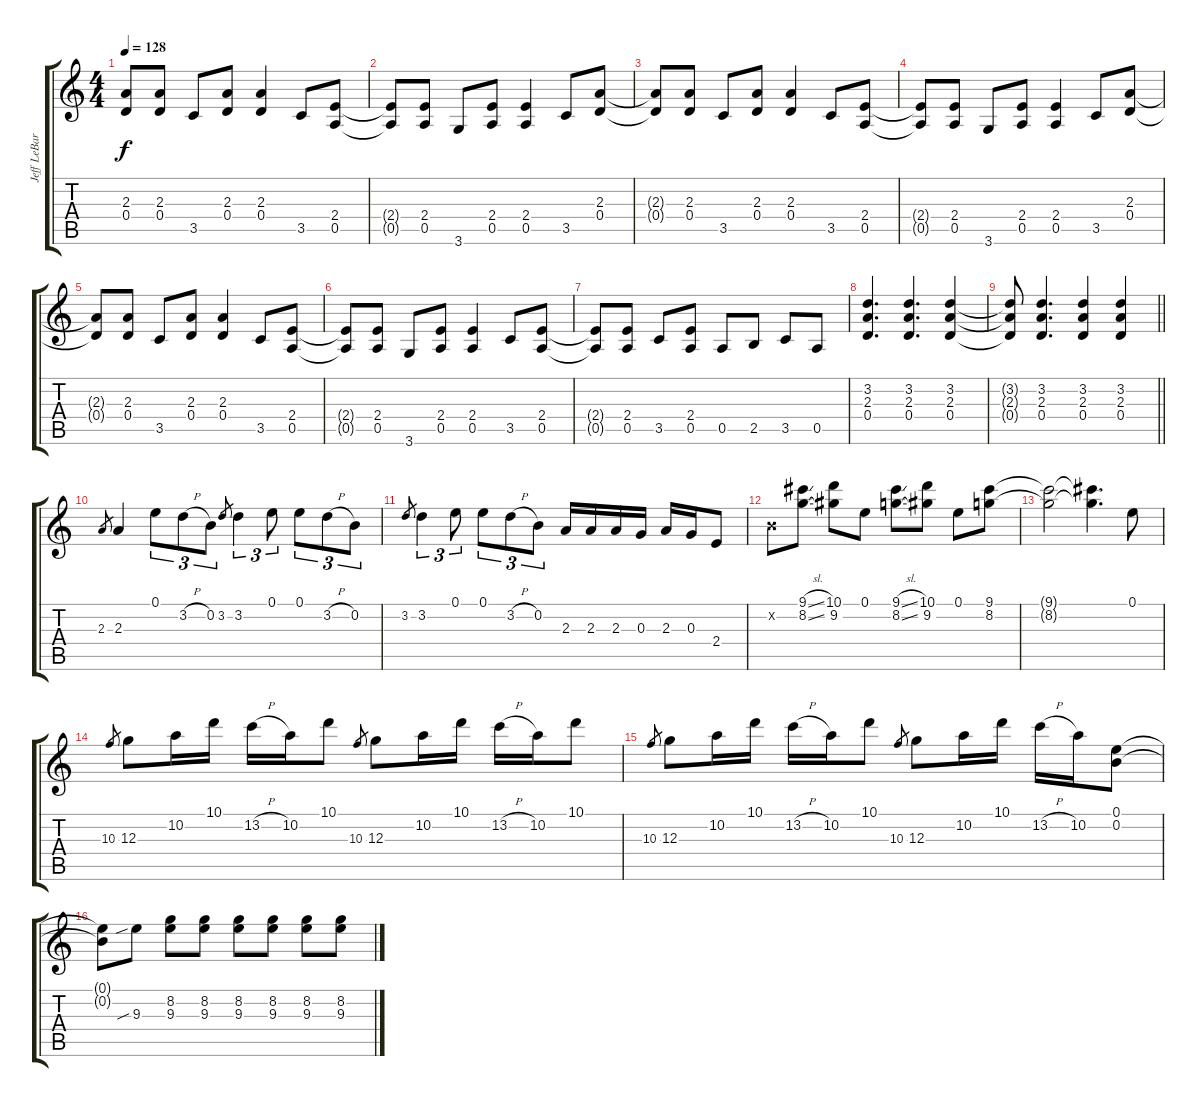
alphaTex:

\track ("Jeff LeBar" "Jeff LeBar") {instrument distortionguitar}
\staff {score tabs}
\tuning (E4 B3 G3 D3 A2 E2) {hide}
\ts (4 4)
\tempo 128
\clef g2
\ks c
(2.3{t} 0.4{t}).8{dy f} (2.3 0.4).8 3.5.8 (2.3 0.4).8 (2.3 0.4).4 3.5.8 (2.4 0.5).8 |
(2.4{t} 0.5{t}).8 (2.4 0.5).8 3.6.8 (2.4 0.5).8 (2.4 0.5).4 3.5.8 (2.3 0.4).8 |
(2.3{t} 0.4{t}).8 (2.3 0.4).8 3.5.8 (2.3 0.4).8 (2.3 0.4).4 3.5.8 (2.4 0.5).8 |
(2.4{t} 0.5{t}).8 (2.4 0.5).8 3.6.8 (2.4 0.5).8 (2.4 0.5).4 3.5.8 (2.3 0.4).8 |
(2.3{t} 0.4{t}).8 (2.3 0.4).8 3.5.8 (2.3 0.4).8 (2.3 0.4).4 3.5.8 (2.4 0.5).8 |
(2.4{t} 0.5{t}).8 (2.4 0.5).8 3.6.8 (2.4 0.5).8 (2.4 0.5).4 3.5.8 (2.4 0.5).8 |
(2.4{t} 0.5{t}).8 (2.4 0.5).8 3.5.8 (2.4 0.5).8 0.5.8 2.5.8 3.5.8 0.5.8 |
(3.2 2.3 0.4).4{d} (3.2 2.3 0.4).4{d} (3.2 2.3 0.4).4 |
\barLineRight lightlight
(3.2{t} 2.3{t} 0.4{t}).8 (3.2 2.3 0.4).4{d} (3.2 2.3 0.4).4 (3.2 2.3 0.4).4 |
2.3.8{gr} 2.3.4{volume 14 instrument distortionguitar} 0.1.8{tu (3 2)} 3.2{h}.8{tu (3 2)} 0.2.8{tu (3 2)} 3.2.8{gr} 3.2.4{tu (3 2)} 0.1.8{tu (3 2)} 0.1.8{tu (3 2)} 3.2{h}.8{tu (3 2)} 0.2.8{tu (3 2)} |
3.2.8{gr} 3.2.4{tu (3 2)} 0.1.8{tu (3 2)} 0.1.8{tu (3 2)} 3.2{h}.8{tu (3 2)} 0.2.8{tu (3 2)} 2.3.16 2.3.16 2.3.16 0.3.16 2.3.16 0.3.16 2.4.8 |
0.2{x}.8 (9.1{sl} 8.2{sl}).8 (10.1 9.2).8 0.1.8 (9.1{sl} 8.2{sl}).8 (10.1 9.2).8 0.1.8 (9.1 8.2).8 |
(9.1{t} 8.2{t}).2 (9.1{t} 8.2{t}).4{d} 0.1.8 |
10.3.8{gr} 12.3.8 10.2.16 10.1.16 13.2{h}.16 10.2.16 10.1.8 10.3.8{gr} 12.3.8 10.2.16 10.1.16 13.2{h}.16 10.2.16 10.1.8 |
10.3.8{gr} 12.3.8 10.2.16 10.1.16 13.2{h}.16 10.2.16 10.1.8 10.3.8{gr} 12.3.8 10.2.16 10.1.16 13.2{h}.16 10.2.16 (0.1 0.2).8 |
(0.1{t} 0.2{t}).8 9.3{sib}.8 (8.2 9.3).8 (8.2 9.3).8 (8.2 9.3).8 (8.2 9.3).8 (8.2 9.3).8 (8.2 9.3).8
